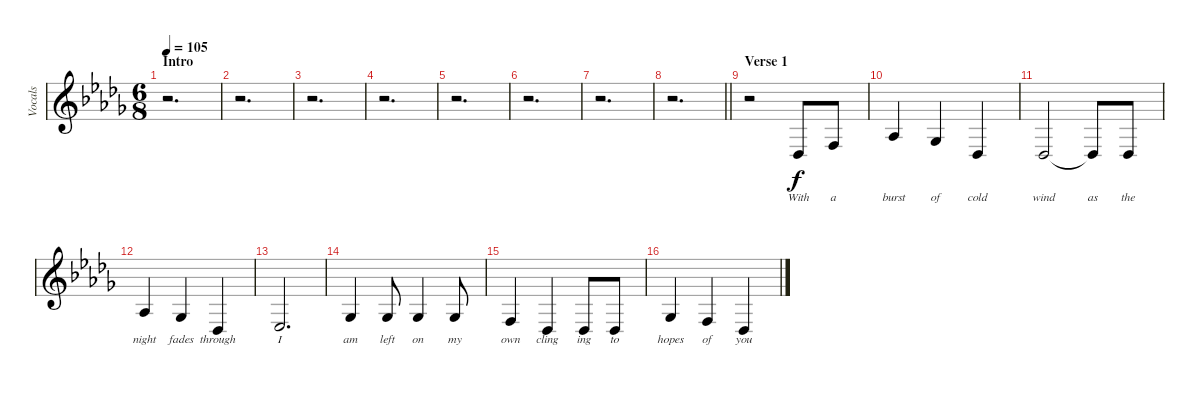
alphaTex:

\track ("Vocals" "Vocals") {instrument viola}
\staff {score}
\tuning (Eb4 Bb3 Gb3 Db3 Ab2 Eb2) {hide}
\ts (6 8)
\section ("" "Intro")
\tempo 105
\clef g2
\ks db
r.2{d dy f instrument viola} |
r.2{d} |
r.2{d} |
r.2{d} |
r.2{d} |
r.2{d} |
r.2{d} |
\barLineRight lightlight
r.2{d} |
\section ("" "Verse 1")
r.2 5.5.8{lyrics (0 "With") lyrics (1 "") lyrics (2 "") lyrics (3 "") lyrics (4 "")} 4.4.8{lyrics (0 "a") lyrics (1 "") lyrics (2 "") lyrics (3 "") lyrics (4 "")} |
2.3.4{lyrics (0 "burst") lyrics (1 "") lyrics (2 "") lyrics (3 "") lyrics (4 "")} 0.3.4{lyrics (0 "of") lyrics (1 "") lyrics (2 "") lyrics (3 "") lyrics (4 "")} 0.4.4{lyrics (0 "cold") lyrics (1 "") lyrics (2 "") lyrics (3 "") lyrics (4 "")} |
0.4.2{lyrics (0 "wind") lyrics (1 "") lyrics (2 "") lyrics (3 "") lyrics (4 "")} 0.4{t}.8{lyrics (0 "as") lyrics (1 "") lyrics (2 "") lyrics (3 "") lyrics (4 "")} 0.4.8{lyrics (0 "the") lyrics (1 "") lyrics (2 "") lyrics (3 "") lyrics (4 "")} |
2.3.4{lyrics (0 "night") lyrics (1 "") lyrics (2 "") lyrics (3 "") lyrics (4 "")} 0.3.4{lyrics (0 "fades") lyrics (1 "") lyrics (2 "") lyrics (3 "") lyrics (4 "")} 0.4.4{lyrics (0 "through") lyrics (1 "") lyrics (2 "") lyrics (3 "") lyrics (4 "")} |
2.4.2{d lyrics (0 "I") lyrics (1 "") lyrics (2 "") lyrics (3 "") lyrics (4 "")} |
0.3.4{lyrics (0 "am") lyrics (1 "") lyrics (2 "") lyrics (3 "") lyrics (4 "")} 0.3.8{lyrics (0 "left") lyrics (1 "") lyrics (2 "") lyrics (3 "") lyrics (4 "")} 0.3.4{lyrics (0 "on") lyrics (1 "") lyrics (2 "") lyrics (3 "") lyrics (4 "")} 0.3.8{lyrics (0 "my") lyrics (1 "") lyrics (2 "") lyrics (3 "") lyrics (4 "")} |
4.4.4{lyrics (0 "own") lyrics (1 "") lyrics (2 "") lyrics (3 "") lyrics (4 "")} 0.4.4{lyrics (0 "cling") lyrics (1 "") lyrics (2 "") lyrics (3 "") lyrics (4 "")} 0.4.8{lyrics (0 "ing") lyrics (1 "") lyrics (2 "") lyrics (3 "") lyrics (4 "")} 0.4.8{lyrics (0 "to") lyrics (1 "") lyrics (2 "") lyrics (3 "") lyrics (4 "")} |
0.3.4{lyrics (0 "hopes") lyrics (1 "") lyrics (2 "") lyrics (3 "") lyrics (4 "")} 4.4.4{lyrics (0 "of") lyrics (1 "") lyrics (2 "") lyrics (3 "") lyrics (4 "")} 0.4.4{lyrics (0 "you") lyrics (1 "") lyrics (2 "") lyrics (3 "") lyrics (4 "")}
